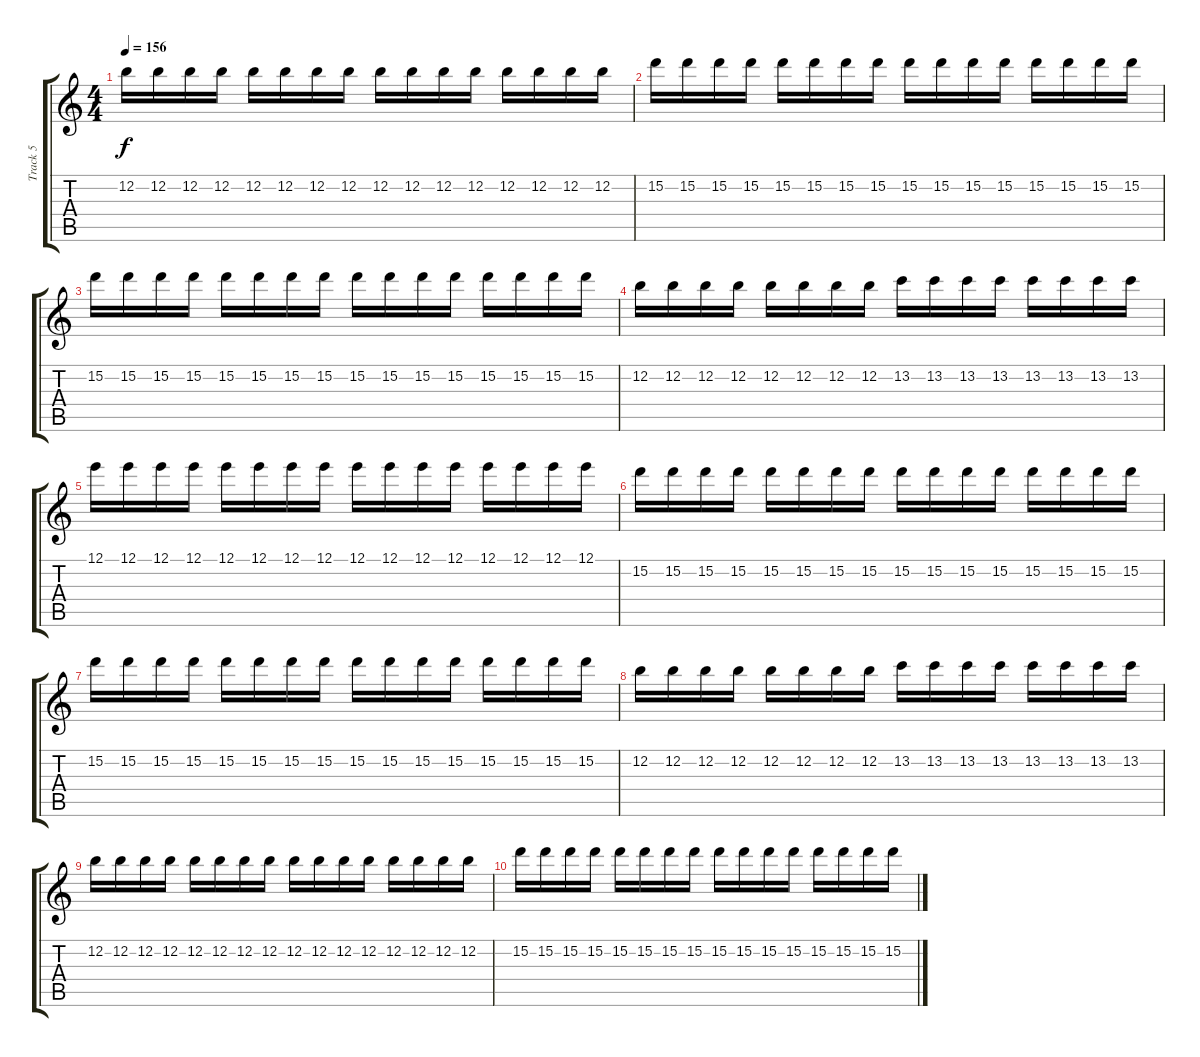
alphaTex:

\track ("Track 5" "Track 5") {instrument electricguitarclean}
\staff {score tabs}
\tuning (E4 B3 G3 D3 A2 E2) {hide}
\ts (4 4)
\tempo 156
\clef g2
\ks c
12.2.16{dy f} 12.2.16 12.2.16 12.2.16 12.2.16 12.2.16 12.2.16 12.2.16 12.2.16 12.2.16 12.2.16 12.2.16 12.2.16 12.2.16 12.2.16 12.2.16 |
15.2.16 15.2.16 15.2.16 15.2.16 15.2.16 15.2.16 15.2.16 15.2.16 15.2.16 15.2.16 15.2.16 15.2.16 15.2.16 15.2.16 15.2.16 15.2.16 |
15.2.16 15.2.16 15.2.16 15.2.16 15.2.16 15.2.16 15.2.16 15.2.16 15.2.16 15.2.16 15.2.16 15.2.16 15.2.16 15.2.16 15.2.16 15.2.16 |
12.2.16 12.2.16 12.2.16 12.2.16 12.2.16 12.2.16 12.2.16 12.2.16 13.2.16 13.2.16 13.2.16 13.2.16 13.2.16 13.2.16 13.2.16 13.2.16 |
12.1.16 12.1.16 12.1.16 12.1.16 12.1.16 12.1.16 12.1.16 12.1.16 12.1.16 12.1.16 12.1.16 12.1.16 12.1.16 12.1.16 12.1.16 12.1.16 |
15.2.16 15.2.16 15.2.16 15.2.16 15.2.16 15.2.16 15.2.16 15.2.16 15.2.16 15.2.16 15.2.16 15.2.16 15.2.16 15.2.16 15.2.16 15.2.16 |
15.2.16 15.2.16 15.2.16 15.2.16 15.2.16 15.2.16 15.2.16 15.2.16 15.2.16 15.2.16 15.2.16 15.2.16 15.2.16 15.2.16 15.2.16 15.2.16 |
12.2.16 12.2.16 12.2.16 12.2.16 12.2.16 12.2.16 12.2.16 12.2.16 13.2.16 13.2.16 13.2.16 13.2.16 13.2.16 13.2.16 13.2.16 13.2.16 |
12.2.16 12.2.16 12.2.16 12.2.16 12.2.16 12.2.16 12.2.16 12.2.16 12.2.16 12.2.16 12.2.16 12.2.16 12.2.16 12.2.16 12.2.16 12.2.16 |
15.2.16 15.2.16 15.2.16 15.2.16 15.2.16 15.2.16 15.2.16 15.2.16 15.2.16 15.2.16 15.2.16 15.2.16 15.2.16 15.2.16 15.2.16 15.2.16
